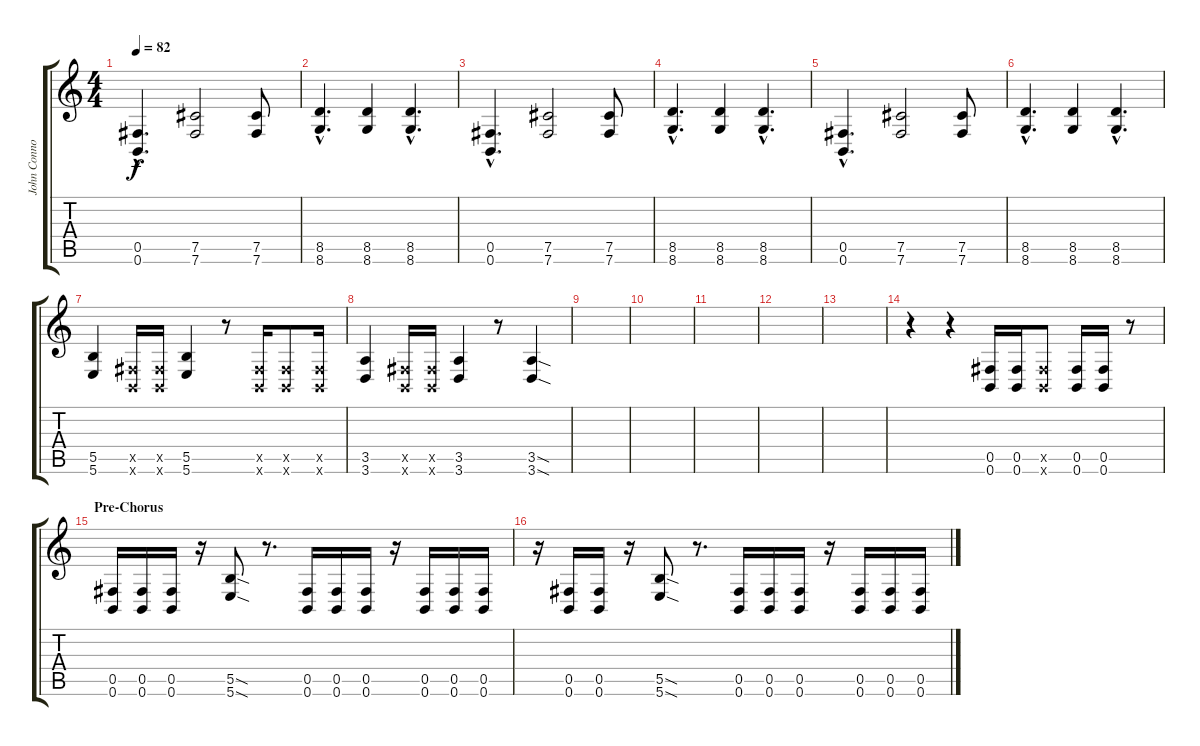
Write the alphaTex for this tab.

\track ("John Connolly" "John Conno") {instrument distortionguitar}
\staff {score tabs}
\tuning (Db4 Ab3 E3 B2 Gb2 B1) {hide}
\ts (4 4)
\tempo 82
\clef g2
\ks c
(0.5{hac} 0.6{hac}).4{d dy f} (7.5 7.6).2 (7.5 7.6).8 |
(8.5{hac} 8.6{hac}).4{d} (8.5 8.6).4 (8.5{hac} 8.6{hac}).4{d} |
(0.5{hac} 0.6{hac}).4{d} (7.5 7.6).2 (7.5 7.6).8 |
(8.5{hac} 8.6{hac}).4{d} (8.5 8.6).4 (8.5{hac} 8.6{hac}).4{d} |
(0.5{hac} 0.6{hac}).4{d} (7.5 7.6).2 (7.5 7.6).8 |
(8.5{hac} 8.6{hac}).4{d} (8.5 8.6).4 (8.5{hac} 8.6{hac}).4{d} |
(5.5 5.6).4 (0.5{x} 0.6{x}).16 (0.5{x} 0.6{x}).16 (5.5 5.6).4 r.8 (0.5{x} 0.6{x}).16 (0.5{x} 0.6{x}).8 (0.5{x} 0.6{x}).16 |
(3.5 3.6).4 (0.5{x} 0.6{x}).16 (0.5{x} 0.6{x}).16 (3.5 3.6).4 r.8 (3.5{sod} 3.6{sod}).4 |
|
|
|
|
|
r.4 r.4 (0.5 0.6).16 (0.5 0.6).16 (0.5{x} 0.6{x}).8 (0.5 0.6).16 (0.5 0.6).16 r.8 |
\section ("" "Pre-Chorus")
(0.5 0.6).16{balance 16} (0.5 0.6).16 (0.5 0.6).16 r.16 (5.5{sod} 5.6{sod}).8 r.8{d} (0.5 0.6).16 (0.5 0.6).16 (0.5 0.6).16 r.16 (0.5 0.6).16 (0.5 0.6).16 (0.5 0.6).16 |
r.16 (0.5 0.6).16 (0.5 0.6).16 r.16 (5.5{sod} 5.6{sod}).8 r.8{d} (0.5 0.6).16 (0.5 0.6).16 (0.5 0.6).16 r.16 (0.5 0.6).16 (0.5 0.6).16 (0.5 0.6).16
